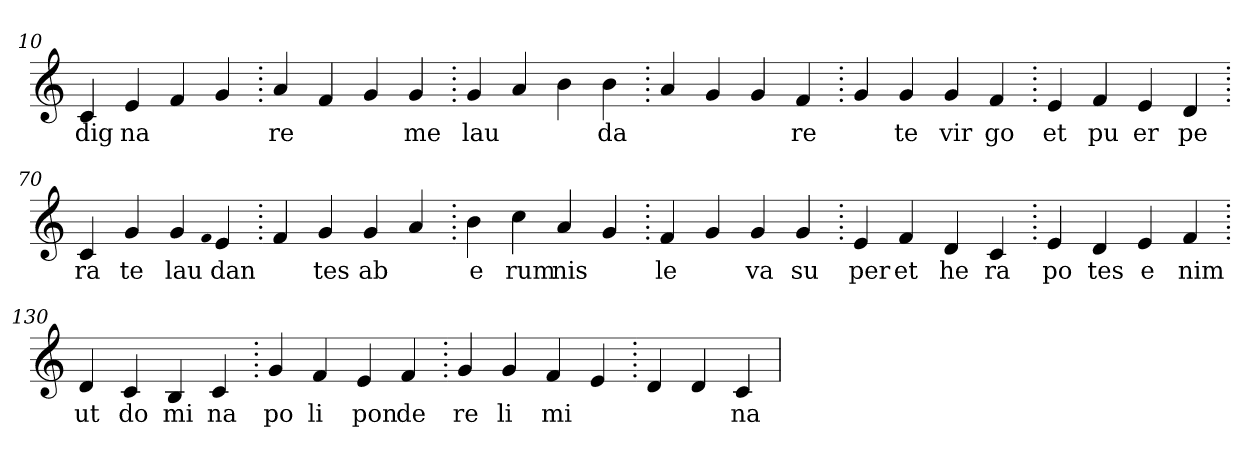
**kern	**text
*part1	*part1
*staff1	*staff1
*clefG2	*
=10.	=10.
4c	dig
4e	na
4f	.
4g	.
=20.	=20.
4a	re
4f	.
4g	.
4g	me
=30.	=30.
4g	lau
4a	.
4b	.
4b	da
=40.	=40.
4a	.
4g	.
4g	.
4f	re
=50.	=50.
4g	.
4g	te
4g	vir
4f	go
=60.	=60.
4e	et
4f	pu
4e	er
4d	pe
=70.	=70.
4c	ra
4g	te
4g	lau
qqf	.
4e	dan
=80.	=80.
4f	.
4g	tes
4g	ab
4a	.
=90.	=90.
4b	e
4cc	rum
4a	nis
4g	.
=100.	=100.
4f	le
4g	.
4g	va
4g	su
=110.	=110.
4e	per
4f	et
4d	he
4c	ra
=120.	=120.
4e	po
4d	tes
4e	e
4f	nim
=130.	=130.
4d	ut
4c	do
4B	mi
4c	na
=140.	=140.
4g	po
4f	li
4e	pon
4f	de
=150.	=150.
4g	re
4g	li
4f	mi
4e	.
=160.	=160.
4d	.
4d	.
4c	na
=	=
*-	*-
